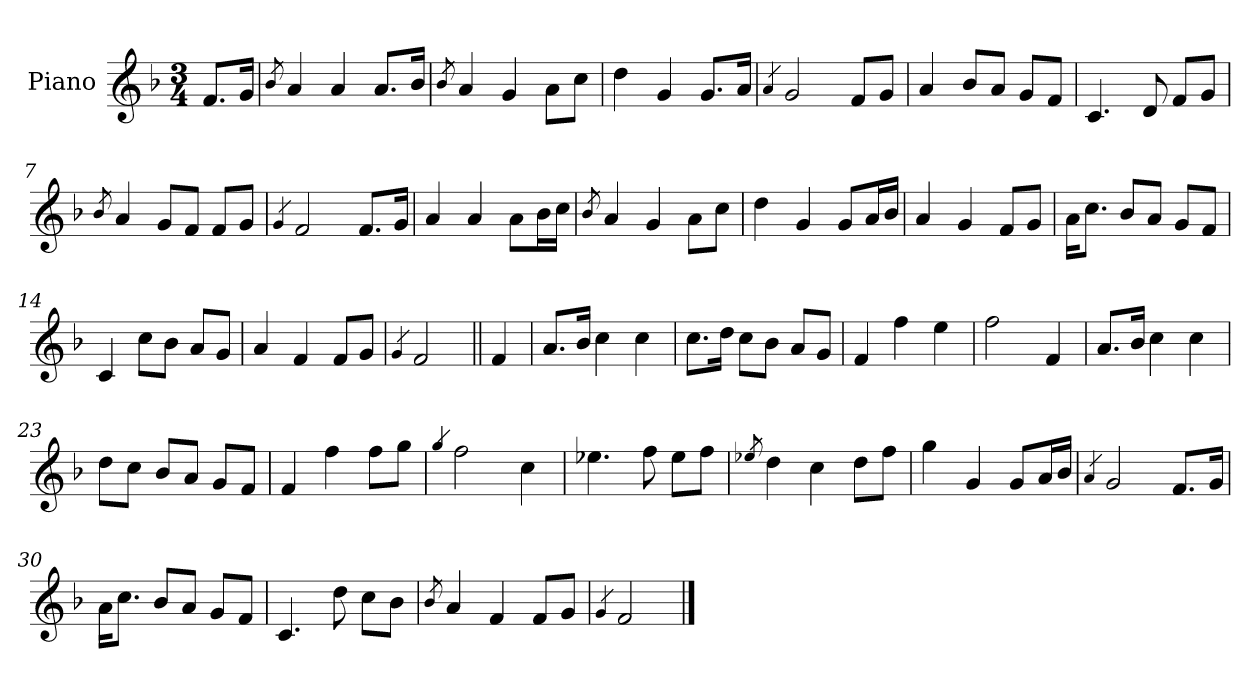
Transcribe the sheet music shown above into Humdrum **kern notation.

**kern
*part1
*staff1
*I"Piano
*I'Pno.
*clefG2
*k[b-]
*M3/4
=
8.f/L
16g/Jk
=1
8qb-/
4a/
4a/
8.a/L
16b-/Jk
=2
8qb-/
4a/
4g/
8a\L
8cc\J
=3
4dd\
4g/
8.g/L
16a/Jk
=4
4qa/
2g/
8f/L
8g/J
=5
4a/
8b-/L
8a/J
8g/L
8f/J
=6
4.c/
8d/
8f/L
8g/J
=7
8qb-/
4a/
8g/L
8f/J
8f/L
8g/J
=8
4qg/
2f/
8.f/L
16g/Jk
=9
4a/
4a/
8a\L
16b-\L
16cc\JJ
=10
8qb-/
4a/
4g/
8a\L
8cc\J
=11
4dd\
4g/
8g/L
16a/L
16b-/JJ
=12
4a/
4g/
8f/L
8g/J
=13
16a\KL
8.cc\J
8b-/L
8a/J
8g/L
8f/J
=14
4c/
8cc\L
8b-\J
8a/L
8g/J
=15
4a/
4f/
8f/L
8g/J
=16
4qg/
2f/
=17||
4f/
=18
8.a/L
16b-/Jk
4cc\
4cc\
=19
8.cc\L
16dd\Jk
8cc\L
8b-\J
8a/L
8g/J
=20
4f/
4ff\
4ee\
=21
2ff\
4f/
=22
8.a/L
16b-/Jk
4cc\
4cc\
=23
8dd\L
8cc\J
8b-/L
8a/J
8g/L
8f/J
=24
4f/
4ff\
8ff\L
8gg\J
=25
4qgg/
2ff\
4cc\
=26
4.ee-X\
8ff\
8ee-\L
8ff\J
=27
8qee-X/
4dd\
4cc\
8dd\L
8ff\J
=28
4gg\
4g/
8g/L
16a/L
16b-/JJ
=29
4qa/
2g/
8.f/L
16g/Jk
=30
16a\KL
8.cc\J
8b-/L
8a/J
8g/L
8f/J
=31
4.c/
8dd\
8cc\L
8b-\J
=32
8qb-/
4a/
4f/
8f/L
8g/J
=33
4qg/
2f/
==
*-
